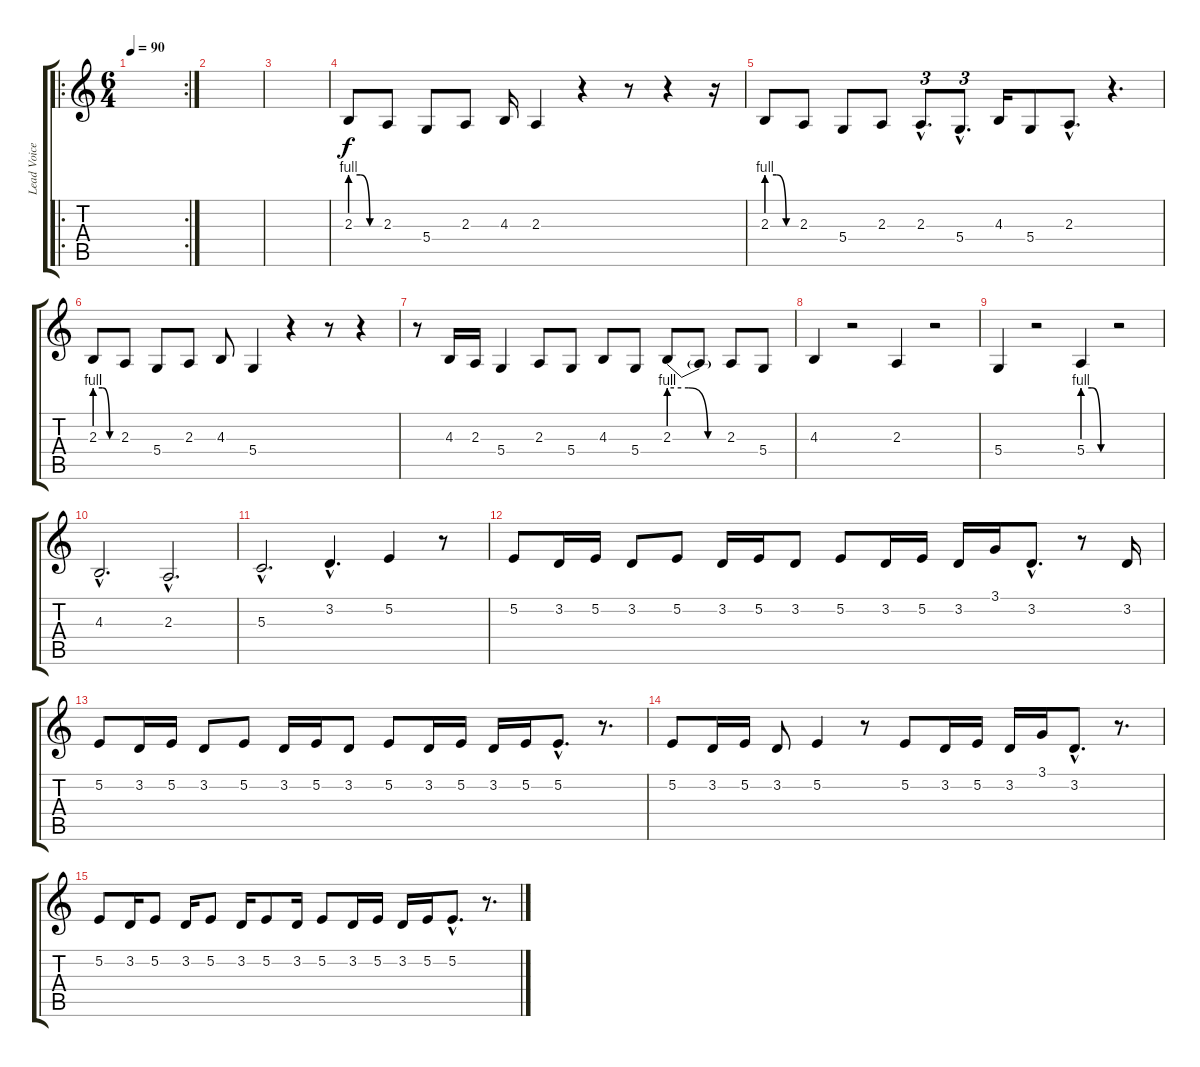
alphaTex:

\track ("Lead Voice" "Lead Voice") {instrument oboe}
\staff {score tabs}
\tuning (E4 B3 G3 D3 A2 D2) {hide}
\ro
\rc 2
\ts (6 4)
\tempo 90
\clef g2
\ks c
|
|
|
2.3{be (custom 0 4 20 4 40 0 60 0)}.8 2.3.8 5.4.8 2.3.8 4.3.16 2.3.4 r.4 r.8 r.4 r.16 |
2.3{be (custom 0 4 20 4 40 0 60 0)}.8 2.3.8 5.4.8 2.3.8 2.3{hac}.8{d tu (3 2)} 5.4{hac}.8{d tu (3 2)} 4.3.16 5.4.8 2.3{hac}.8{d} r.4{d} |
2.3{be (custom 0 4 20 4 40 0 60 0)}.8 2.3.8 5.4.8 2.3.8 4.3.8 5.4.4 r.4 r.8 r.4 |
r.8 4.3.16 2.3.16 5.4.4 2.3.8 5.4.8 4.3.8 5.4.8 2.3{be (custom 0 4 20 4 40 0 60 0)}.8 2.3{t}.8 2.3.8 5.4.8 |
4.3.4 r.2 2.3.4 r.2 |
5.4.4 r.2 5.4{be (custom 0 4 20 4 40 0 60 0)}.4 r.2 |
4.3{hac}.2{d} 2.3{hac}.2{d} |
5.3{hac}.2{d} 3.2{hac}.4{d} 5.2.4 r.8 |
5.2.8 3.2.16 5.2.16 3.2.8 5.2.8 3.2.16 5.2.16 3.2.8 5.2.8 3.2.16 5.2.16 3.2.16 3.1.16 3.2{hac}.8{d} r.8 3.2.16 |
5.2.8 3.2.16 5.2.16 3.2.8 5.2.8 3.2.16 5.2.16 3.2.8 5.2.8 3.2.16 5.2.16 3.2.16 5.2.16 5.2{hac}.8{d} r.8{d} |
5.2.8 3.2.16 5.2.16 3.2.8 5.2.4 r.8 5.2.8 3.2.16 5.2.16 3.2.16 3.1.16 3.2{hac}.8{d} r.8{d} |
5.2.8 3.2.16 5.2.8 3.2.16 5.2.8 3.2.16 5.2.8 3.2.16 5.2.8 3.2.16 5.2.16 3.2.16 5.2.16 5.2{hac}.8{d} r.8{d}
